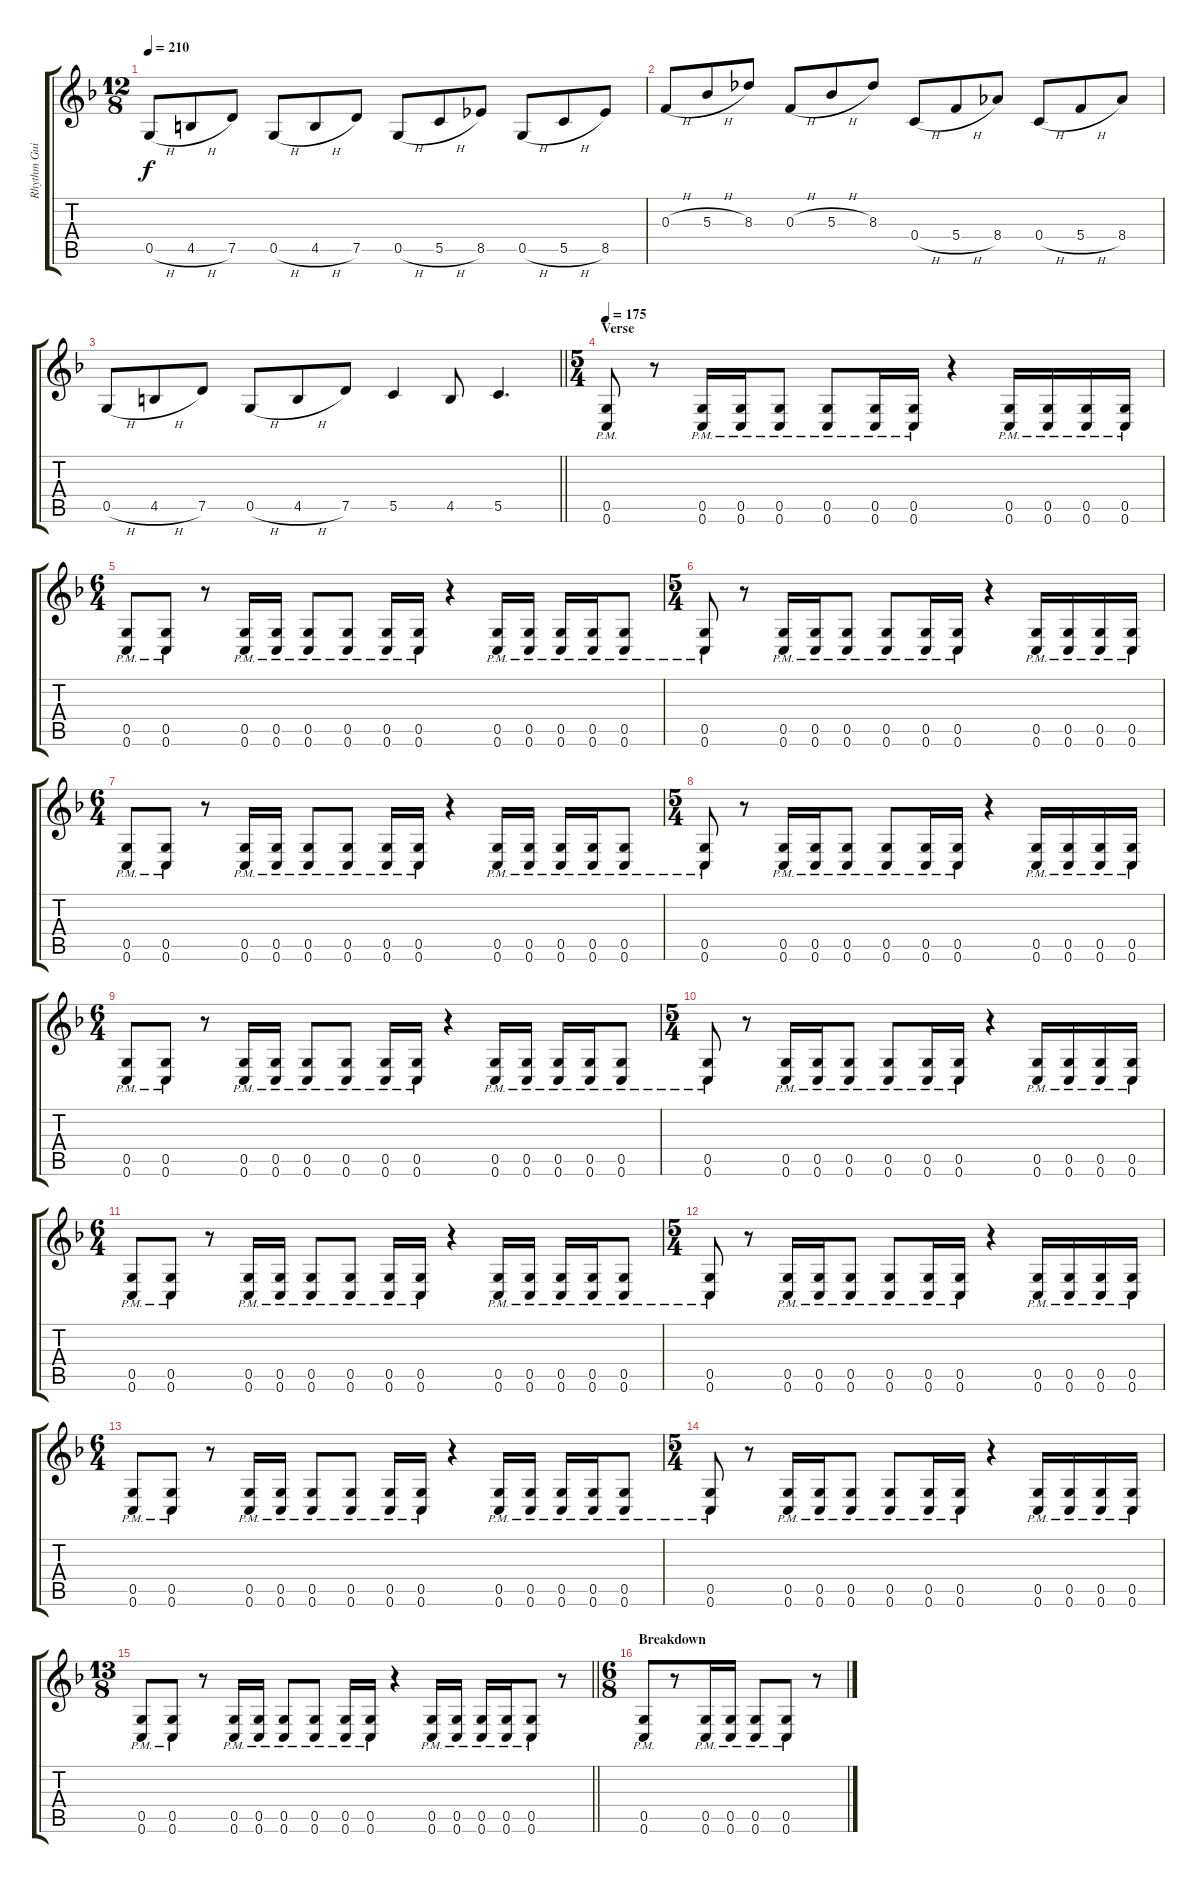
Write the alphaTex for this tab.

\track ("Rhythm Guitar" "Rhythm Gui") {instrument distortionguitar}
\staff {score tabs}
\tuning (D4 A3 F3 C3 G2 C2) {hide}
\ts (12 8)
\tempo 210
\clef g2
\ks dminor
0.5{h}.8{dy f} 4.5{h}.8 7.5.8 0.5{h}.8 4.5{h}.8 7.5.8 0.5{h}.8 5.5{h}.8 8.5.8 0.5{h}.8 5.5{h}.8 8.5.8 |
0.3{h}.8 5.3{h}.8 8.3.8 0.3{h}.8 5.3{h}.8 8.3.8 0.4{h}.8 5.4{h}.8 8.4.8 0.4{h}.8 5.4{h}.8 8.4.8 |
\barLineRight lightlight
0.5{h}.8 4.5{h}.8 7.5.8 0.5{h}.8 4.5{h}.8 7.5.8 5.5.4 4.5.8 5.5.4{d} |
\ts (5 4)
\section ("" "Verse")
\tempo 175
(0.5{pm} 0.6{pm}).8 r.8 (0.5{pm} 0.6{pm}).16 (0.5{pm} 0.6{pm}).16 (0.5{pm} 0.6{pm}).8 (0.5{pm} 0.6{pm}).8 (0.5{pm} 0.6{pm}).16 (0.5{pm} 0.6{pm}).16 r.4 (0.5{pm} 0.6{pm}).16 (0.5{pm} 0.6{pm}).16 (0.5{pm} 0.6{pm}).16 (0.5{pm} 0.6{pm}).16 |
\ts (6 4)
(0.5{pm} 0.6{pm}).8 (0.5{pm} 0.6{pm}).8 r.8 (0.5{pm} 0.6{pm}).16 (0.5{pm} 0.6{pm}).16 (0.5{pm} 0.6{pm}).8 (0.5{pm} 0.6{pm}).8 (0.5{pm} 0.6{pm}).16 (0.5{pm} 0.6{pm}).16 r.4 (0.5{pm} 0.6{pm}).16 (0.5{pm} 0.6{pm}).16 (0.5{pm} 0.6{pm}).16 (0.5{pm} 0.6{pm}).16 (0.5{pm} 0.6{pm}).8 |
\ts (5 4)
(0.5{pm} 0.6{pm}).8 r.8 (0.5{pm} 0.6{pm}).16 (0.5{pm} 0.6{pm}).16 (0.5{pm} 0.6{pm}).8 (0.5{pm} 0.6{pm}).8 (0.5{pm} 0.6{pm}).16 (0.5{pm} 0.6{pm}).16 r.4 (0.5{pm} 0.6{pm}).16 (0.5{pm} 0.6{pm}).16 (0.5{pm} 0.6{pm}).16 (0.5{pm} 0.6{pm}).16 |
\ts (6 4)
(0.5{pm} 0.6{pm}).8 (0.5{pm} 0.6{pm}).8 r.8 (0.5{pm} 0.6{pm}).16 (0.5{pm} 0.6{pm}).16 (0.5{pm} 0.6{pm}).8 (0.5{pm} 0.6{pm}).8 (0.5{pm} 0.6{pm}).16 (0.5{pm} 0.6{pm}).16 r.4 (0.5{pm} 0.6{pm}).16 (0.5{pm} 0.6{pm}).16 (0.5{pm} 0.6{pm}).16 (0.5{pm} 0.6{pm}).16 (0.5{pm} 0.6{pm}).8 |
\ts (5 4)
(0.5{pm} 0.6{pm}).8 r.8 (0.5{pm} 0.6{pm}).16 (0.5{pm} 0.6{pm}).16 (0.5{pm} 0.6{pm}).8 (0.5{pm} 0.6{pm}).8 (0.5{pm} 0.6{pm}).16 (0.5{pm} 0.6{pm}).16 r.4 (0.5{pm} 0.6{pm}).16 (0.5{pm} 0.6{pm}).16 (0.5{pm} 0.6{pm}).16 (0.5{pm} 0.6{pm}).16 |
\ts (6 4)
(0.5{pm} 0.6{pm}).8 (0.5{pm} 0.6{pm}).8 r.8 (0.5{pm} 0.6{pm}).16 (0.5{pm} 0.6{pm}).16 (0.5{pm} 0.6{pm}).8 (0.5{pm} 0.6{pm}).8 (0.5{pm} 0.6{pm}).16 (0.5{pm} 0.6{pm}).16 r.4 (0.5{pm} 0.6{pm}).16 (0.5{pm} 0.6{pm}).16 (0.5{pm} 0.6{pm}).16 (0.5{pm} 0.6{pm}).16 (0.5{pm} 0.6{pm}).8 |
\ts (5 4)
(0.5{pm} 0.6{pm}).8 r.8 (0.5{pm} 0.6{pm}).16 (0.5{pm} 0.6{pm}).16 (0.5{pm} 0.6{pm}).8 (0.5{pm} 0.6{pm}).8 (0.5{pm} 0.6{pm}).16 (0.5{pm} 0.6{pm}).16 r.4 (0.5{pm} 0.6{pm}).16 (0.5{pm} 0.6{pm}).16 (0.5{pm} 0.6{pm}).16 (0.5{pm} 0.6{pm}).16 |
\ts (6 4)
(0.5{pm} 0.6{pm}).8 (0.5{pm} 0.6{pm}).8 r.8 (0.5{pm} 0.6{pm}).16 (0.5{pm} 0.6{pm}).16 (0.5{pm} 0.6{pm}).8 (0.5{pm} 0.6{pm}).8 (0.5{pm} 0.6{pm}).16 (0.5{pm} 0.6{pm}).16 r.4 (0.5{pm} 0.6{pm}).16 (0.5{pm} 0.6{pm}).16 (0.5{pm} 0.6{pm}).16 (0.5{pm} 0.6{pm}).16 (0.5{pm} 0.6{pm}).8 |
\ts (5 4)
(0.5{pm} 0.6{pm}).8{volume 13} r.8 (0.5{pm} 0.6{pm}).16 (0.5{pm} 0.6{pm}).16 (0.5{pm} 0.6{pm}).8 (0.5{pm} 0.6{pm}).8 (0.5{pm} 0.6{pm}).16 (0.5{pm} 0.6{pm}).16 r.4 (0.5{pm} 0.6{pm}).16 (0.5{pm} 0.6{pm}).16 (0.5{pm} 0.6{pm}).16 (0.5{pm} 0.6{pm}).16 |
\ts (6 4)
(0.5{pm} 0.6{pm}).8 (0.5{pm} 0.6{pm}).8 r.8 (0.5{pm} 0.6{pm}).16 (0.5{pm} 0.6{pm}).16 (0.5{pm} 0.6{pm}).8 (0.5{pm} 0.6{pm}).8 (0.5{pm} 0.6{pm}).16 (0.5{pm} 0.6{pm}).16 r.4 (0.5{pm} 0.6{pm}).16 (0.5{pm} 0.6{pm}).16 (0.5{pm} 0.6{pm}).16 (0.5{pm} 0.6{pm}).16 (0.5{pm} 0.6{pm}).8 |
\ts (5 4)
(0.5{pm} 0.6{pm}).8 r.8 (0.5{pm} 0.6{pm}).16 (0.5{pm} 0.6{pm}).16 (0.5{pm} 0.6{pm}).8 (0.5{pm} 0.6{pm}).8 (0.5{pm} 0.6{pm}).16 (0.5{pm} 0.6{pm}).16 r.4 (0.5{pm} 0.6{pm}).16 (0.5{pm} 0.6{pm}).16 (0.5{pm} 0.6{pm}).16 (0.5{pm} 0.6{pm}).16 |
\ts (13 8)
\barLineRight lightlight
(0.5{pm} 0.6{pm}).8 (0.5{pm} 0.6{pm}).8 r.8 (0.5{pm} 0.6{pm}).16 (0.5{pm} 0.6{pm}).16 (0.5{pm} 0.6{pm}).8 (0.5{pm} 0.6{pm}).8 (0.5{pm} 0.6{pm}).16 (0.5{pm} 0.6{pm}).16 r.4 (0.5{pm} 0.6{pm}).16 (0.5{pm} 0.6{pm}).16 (0.5{pm} 0.6{pm}).16 (0.5{pm} 0.6{pm}).16 (0.5{pm} 0.6{pm}).8 r.8 |
\ts (6 8)
\section ("" "Breakdown")
(0.5{pm} 0.6{pm}).8 r.8 (0.5{pm} 0.6{pm}).16 (0.5{pm} 0.6{pm}).16 (0.5{pm} 0.6{pm}).8 (0.5{pm} 0.6{pm}).8 r.8
